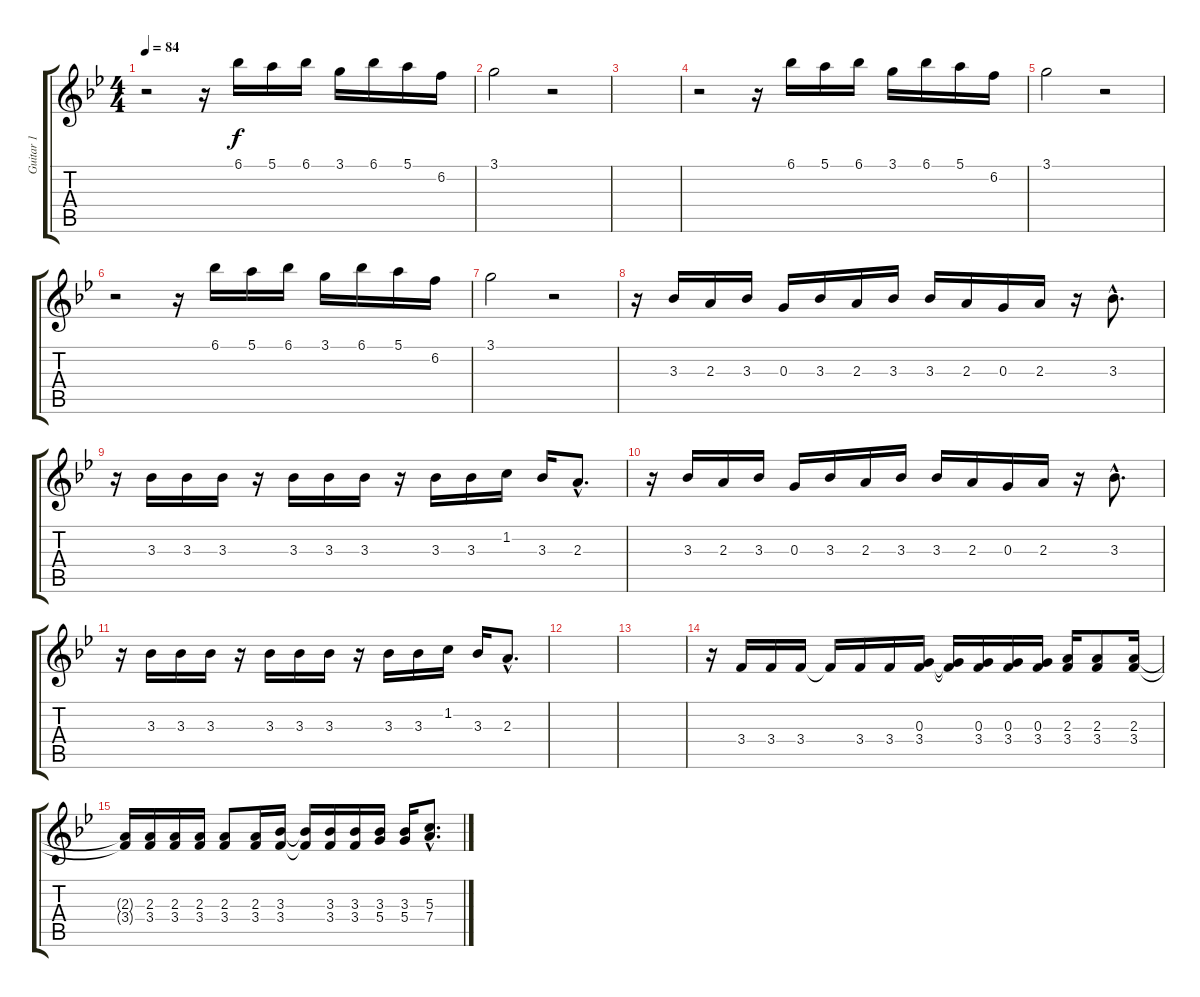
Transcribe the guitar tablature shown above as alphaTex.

\track ("Guitar 1" "Guitar 1") {instrument distortionguitar}
\staff {score tabs}
\tuning (E4 B3 G3 D3 A2 D2) {hide}
\ts (4 4)
\tempo 84
\clef g2
\ks bb
r.2{dy f} r.16 6.1.16 5.1.16 6.1.16 3.1.16 6.1.16 5.1.16 6.2.16 |
3.1.2 r.2 |
|
r.2 r.16 6.1.16 5.1.16 6.1.16 3.1.16 6.1.16 5.1.16 6.2.16 |
3.1.2 r.2 |
r.2 r.16 6.1.16 5.1.16 6.1.16 3.1.16 6.1.16 5.1.16 6.2.16 |
3.1.2 r.2 |
r.16 3.3.16 2.3.16 3.3.16 0.3.16 3.3.16 2.3.16 3.3.16 3.3.16 2.3.16 0.3.16 2.3.16 r.16 3.3{hac}.8{d} |
r.16 3.3.16 3.3.16 3.3.16 r.16 3.3.16 3.3.16 3.3.16 r.16 3.3.16 3.3.16 1.2.16 3.3.16 2.3{hac}.8{d} |
r.16 3.3.16 2.3.16 3.3.16 0.3.16 3.3.16 2.3.16 3.3.16 3.3.16 2.3.16 0.3.16 2.3.16 r.16 3.3{hac}.8{d} |
r.16 3.3.16 3.3.16 3.3.16 r.16 3.3.16 3.3.16 3.3.16 r.16 3.3.16 3.3.16 1.2.16 3.3.16 2.3{hac}.8{d} |
|
|
r.16 3.4.16 3.4.16 3.4.16 3.4{t}.16 3.4.16 3.4.16 (0.3 3.4).16 (0.3{t} 3.4{t}).16 (0.3 3.4).16 (0.3 3.4).16 (0.3 3.4).16 (2.3 3.4).16 (2.3 3.4).8 (2.3 3.4).16 |
(2.3{t} 3.4{t}).16{volume 16} (2.3 3.4).16 (2.3 3.4).16 (2.3 3.4).16 (2.3 3.4).8 (2.3 3.4).16 (3.3 3.4).16 (3.3{t} 3.4{t}).16 (3.3 3.4).16 (3.3 3.4).16 (3.3 5.4).16 (3.3 5.4).16 (5.3{hac} 7.4{hac}).8{d}
